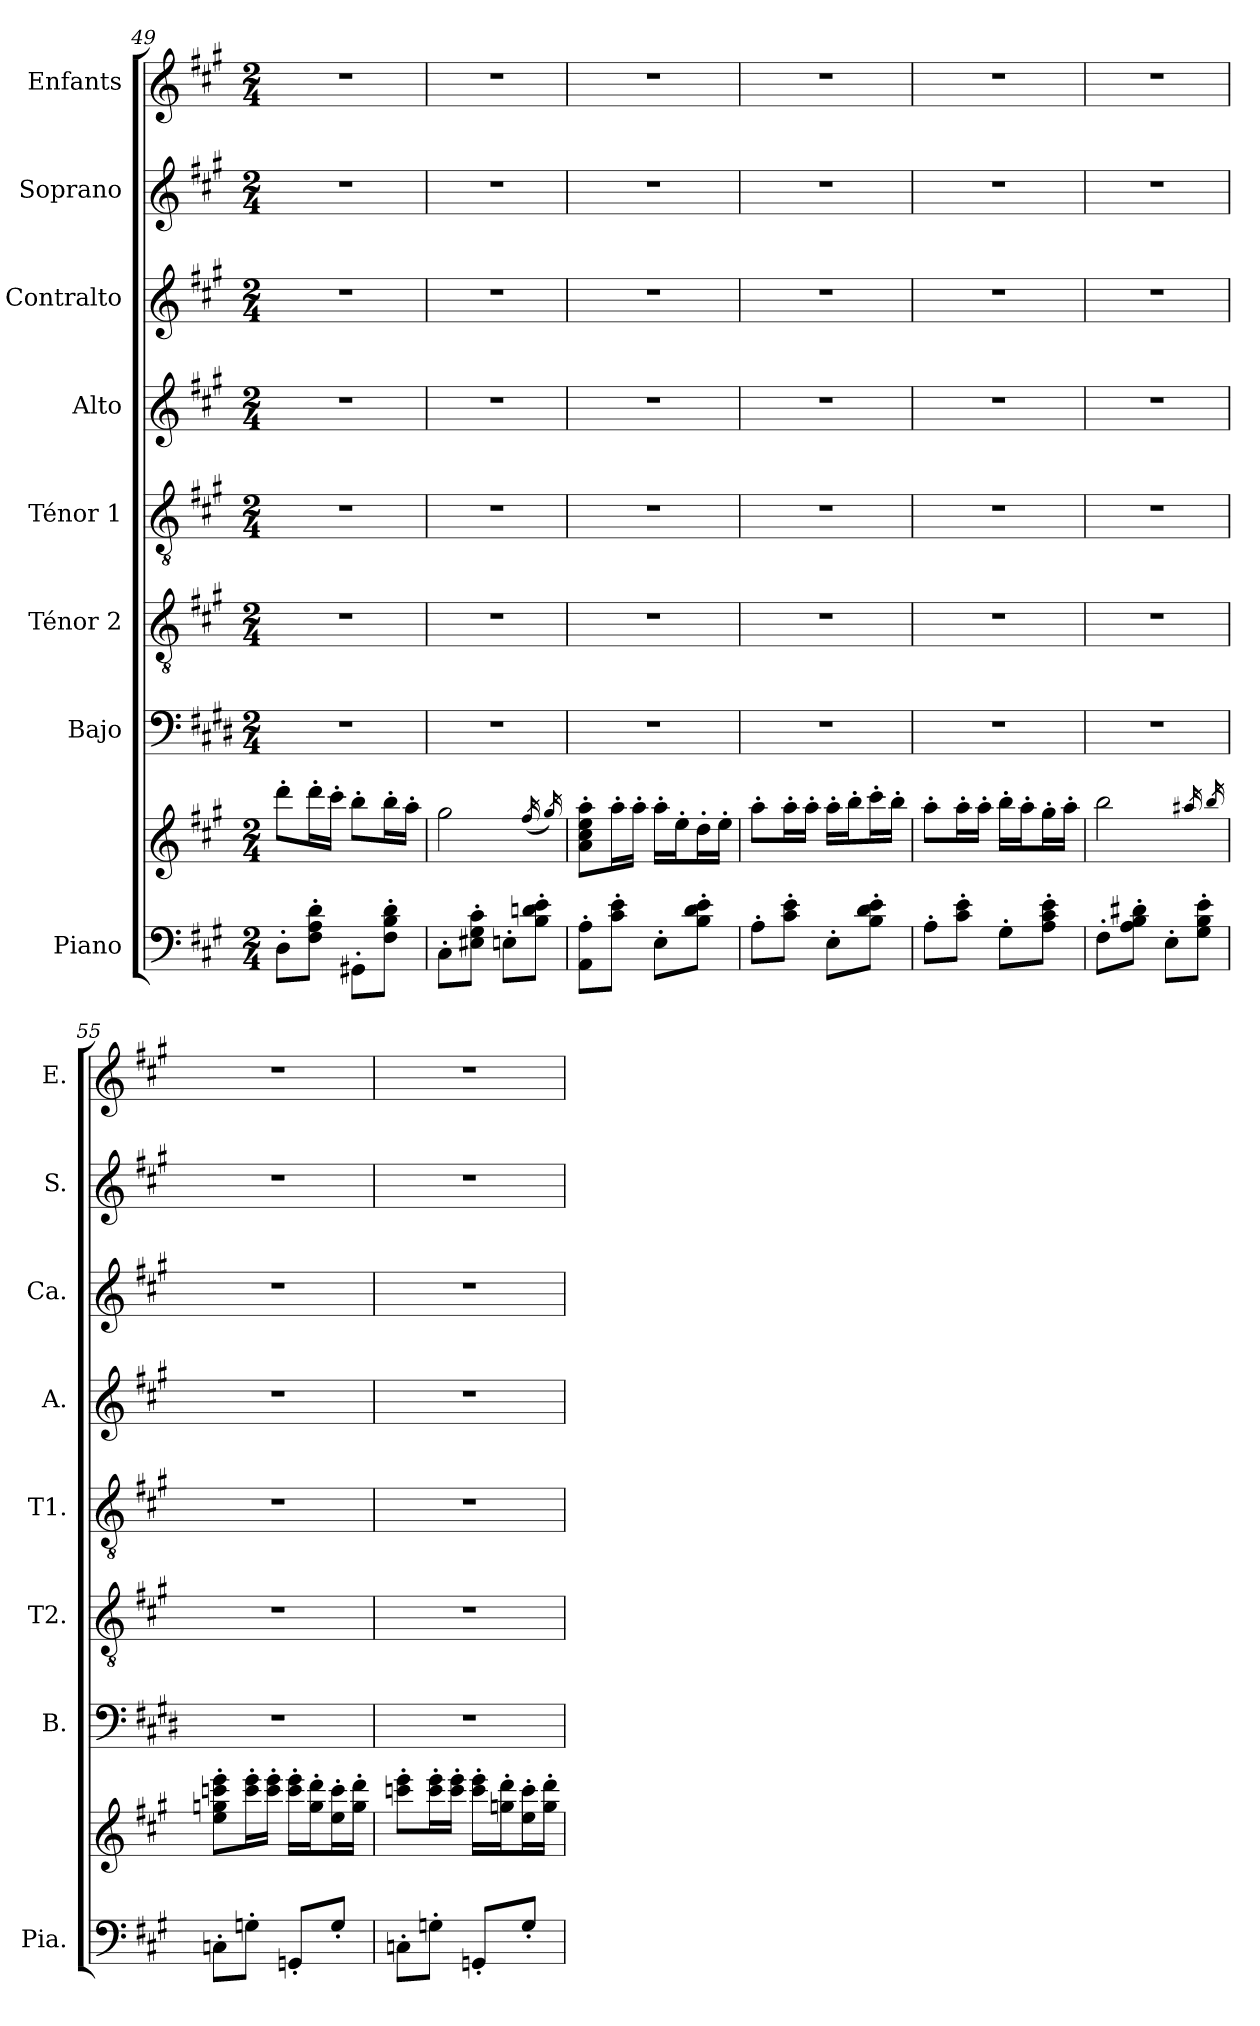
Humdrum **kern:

**kern	**kern	**kern	**kern	**kern	**kern	**kern	**kern	**kern
*part8	*part8	*part7	*part6	*part5	*part4	*part3	*part2	*part1
*staff9	*staff8	*staff7	*staff6	*staff5	*staff4	*staff3	*staff2	*staff1
*I"Piano	*	*I"Bajo	*I"Ténor 2	*I"Ténor 1	*I"Alto	*I"Contralto	*I"Soprano	*I"Enfants
*I'Pia.	*	*I'B.	*I'T2.	*I'T1.	*I'A.	*I'Ca.	*I'S.	*I'E.
*clefF4	*clefG2	*clefF4	*clefGv2	*clefGv2	*clefG2	*clefG2	*clefG2	*clefG2
*	*	*ITrd4c7	*	*	*	*	*ITrd-7c-12	*
*k[f#c#g#]	*k[f#c#g#]	*k[f#c#g#]	*k[f#c#g#]	*k[f#c#g#]	*k[f#c#g#]	*k[f#c#g#]	*k[f#c#g#]	*k[f#c#g#]
*M2/4	*M2/4	*M2/4	*M2/4	*M2/4	*M2/4	*M2/4	*M2/4	*M2/4
=49	=49	=49	=49	=49	=49	=49	=49	=49
8D'\L	8ddd'\L	2r	2r	2r	2r	2r	2r	2r
8F#'\ 8A'\ 8d'\J	16ddd'\L	.	.	.	.	.	.	.
.	16ccc#'\JJ	.	.	.	.	.	.	.
8GG#X'\L	8bb'\L	.	.	.	.	.	.	.
8F#'\ 8B'\ 8d'\J	16bb'\L	.	.	.	.	.	.	.
.	16aa'\JJ	.	.	.	.	.	.	.
=50	=50	=50	=50	=50	=50	=50	=50	=50
8C#'\L	2gg#\	2r	2r	2r	2r	2r	2r	2r
8E#X'\ 8G#'\ 8c#'\J	.	.	.	.	.	.	.	.
8En'\L	.	.	.	.	.	.	.	.
8B'\ 8dn'\ 8e'\J	.	.	.	.	.	.	.	.
.	(16qff#/	.	.	.	.	.	.	.
.	16qgg#/)	.	.	.	.	.	.	.
=51	=51	=51	=51	=51	=51	=51	=51	=51
8AA'\ 8A'\L	8a'\ 8cc#'\ 8ee'\ 8aa'\L	2r	2r	2r	2r	2r	2r	2r
8c#'\ 8e'\J	16aa'\L	.	.	.	.	.	.	.
.	16aa'\JJ	.	.	.	.	.	.	.
8E'\L	16aa'\LL	.	.	.	.	.	.	.
.	16ee'\J	.	.	.	.	.	.	.
8B'\ 8d'\ 8e'\J	16dd'\L	.	.	.	.	.	.	.
.	16ee'\JJ	.	.	.	.	.	.	.
=52	=52	=52	=52	=52	=52	=52	=52	=52
8A'\L	8aa'\L	2r	2r	2r	2r	2r	2r	2r
8c#'\ 8e'\J	16aa'\L	.	.	.	.	.	.	.
.	16aa'\JJ	.	.	.	.	.	.	.
8E'\L	16aa'\LL	.	.	.	.	.	.	.
.	16bb'\J	.	.	.	.	.	.	.
8B'\ 8d'\ 8e'\J	16ccc#'\L	.	.	.	.	.	.	.
.	16bb'\JJ	.	.	.	.	.	.	.
=53	=53	=53	=53	=53	=53	=53	=53	=53
8A'\L	8aa'\L	2r	2r	2r	2r	2r	2r	2r
8c#'\ 8e'\J	16aa'\L	.	.	.	.	.	.	.
.	16aa'\JJ	.	.	.	.	.	.	.
8G#'\L	16bb'\LL	.	.	.	.	.	.	.
.	16aa'\J	.	.	.	.	.	.	.
8A'\ 8c#'\ 8e'\J	16gg#'\L	.	.	.	.	.	.	.
.	16aa'\JJ	.	.	.	.	.	.	.
=54	=54	=54	=54	=54	=54	=54	=54	=54
8F#'\L	2bb\	2r	2r	2r	2r	2r	2r	2r
8A'\ 8B'\ 8d#X'\J	.	.	.	.	.	.	.	.
8E'\L	.	.	.	.	.	.	.	.
8G#'\ 8B'\ 8e'\J	.	.	.	.	.	.	.	.
.	16qaa#X/	.	.	.	.	.	.	.
.	16qbb/	.	.	.	.	.	.	.
=55	=55	=55	=55	=55	=55	=55	=55	=55
8Cn'\L	8ee'\ 8ggn'\ 8cccn'\ 8eee'\L	2r	2r	2r	2r	2r	2r	2r
8Gn'\J	16ccc'\ 16eee'\L	.	.	.	.	.	.	.
.	16ccc'\ 16eee'\JJ	.	.	.	.	.	.	.
8GGn'/L	16ccc'\ 16eee'\LL	.	.	.	.	.	.	.
.	16gg'\ 16ddd'\J	.	.	.	.	.	.	.
8G'/J	16ee'\ 16ccc'\L	.	.	.	.	.	.	.
.	16gg'\ 16ddd'\JJ	.	.	.	.	.	.	.
=56	=56	=56	=56	=56	=56	=56	=56	=56
8Cn'\L	8cccn'\ 8eee'\L	2r	2r	2r	2r	2r	2r	2r
8Gn'\J	16ccc'\ 16eee'\L	.	.	.	.	.	.	.
.	16ccc'\ 16eee'\JJ	.	.	.	.	.	.	.
8GGn'/L	16ccc'\ 16eee'\LL	.	.	.	.	.	.	.
.	16ggn'\ 16ddd'\J	.	.	.	.	.	.	.
8G'/J	16ee'\ 16ccc'\L	.	.	.	.	.	.	.
.	16gg'\ 16ddd'\JJ	.	.	.	.	.	.	.
=	=	=	=	=	=	=	=	=
*-	*-	*-	*-	*-	*-	*-	*-	*-
